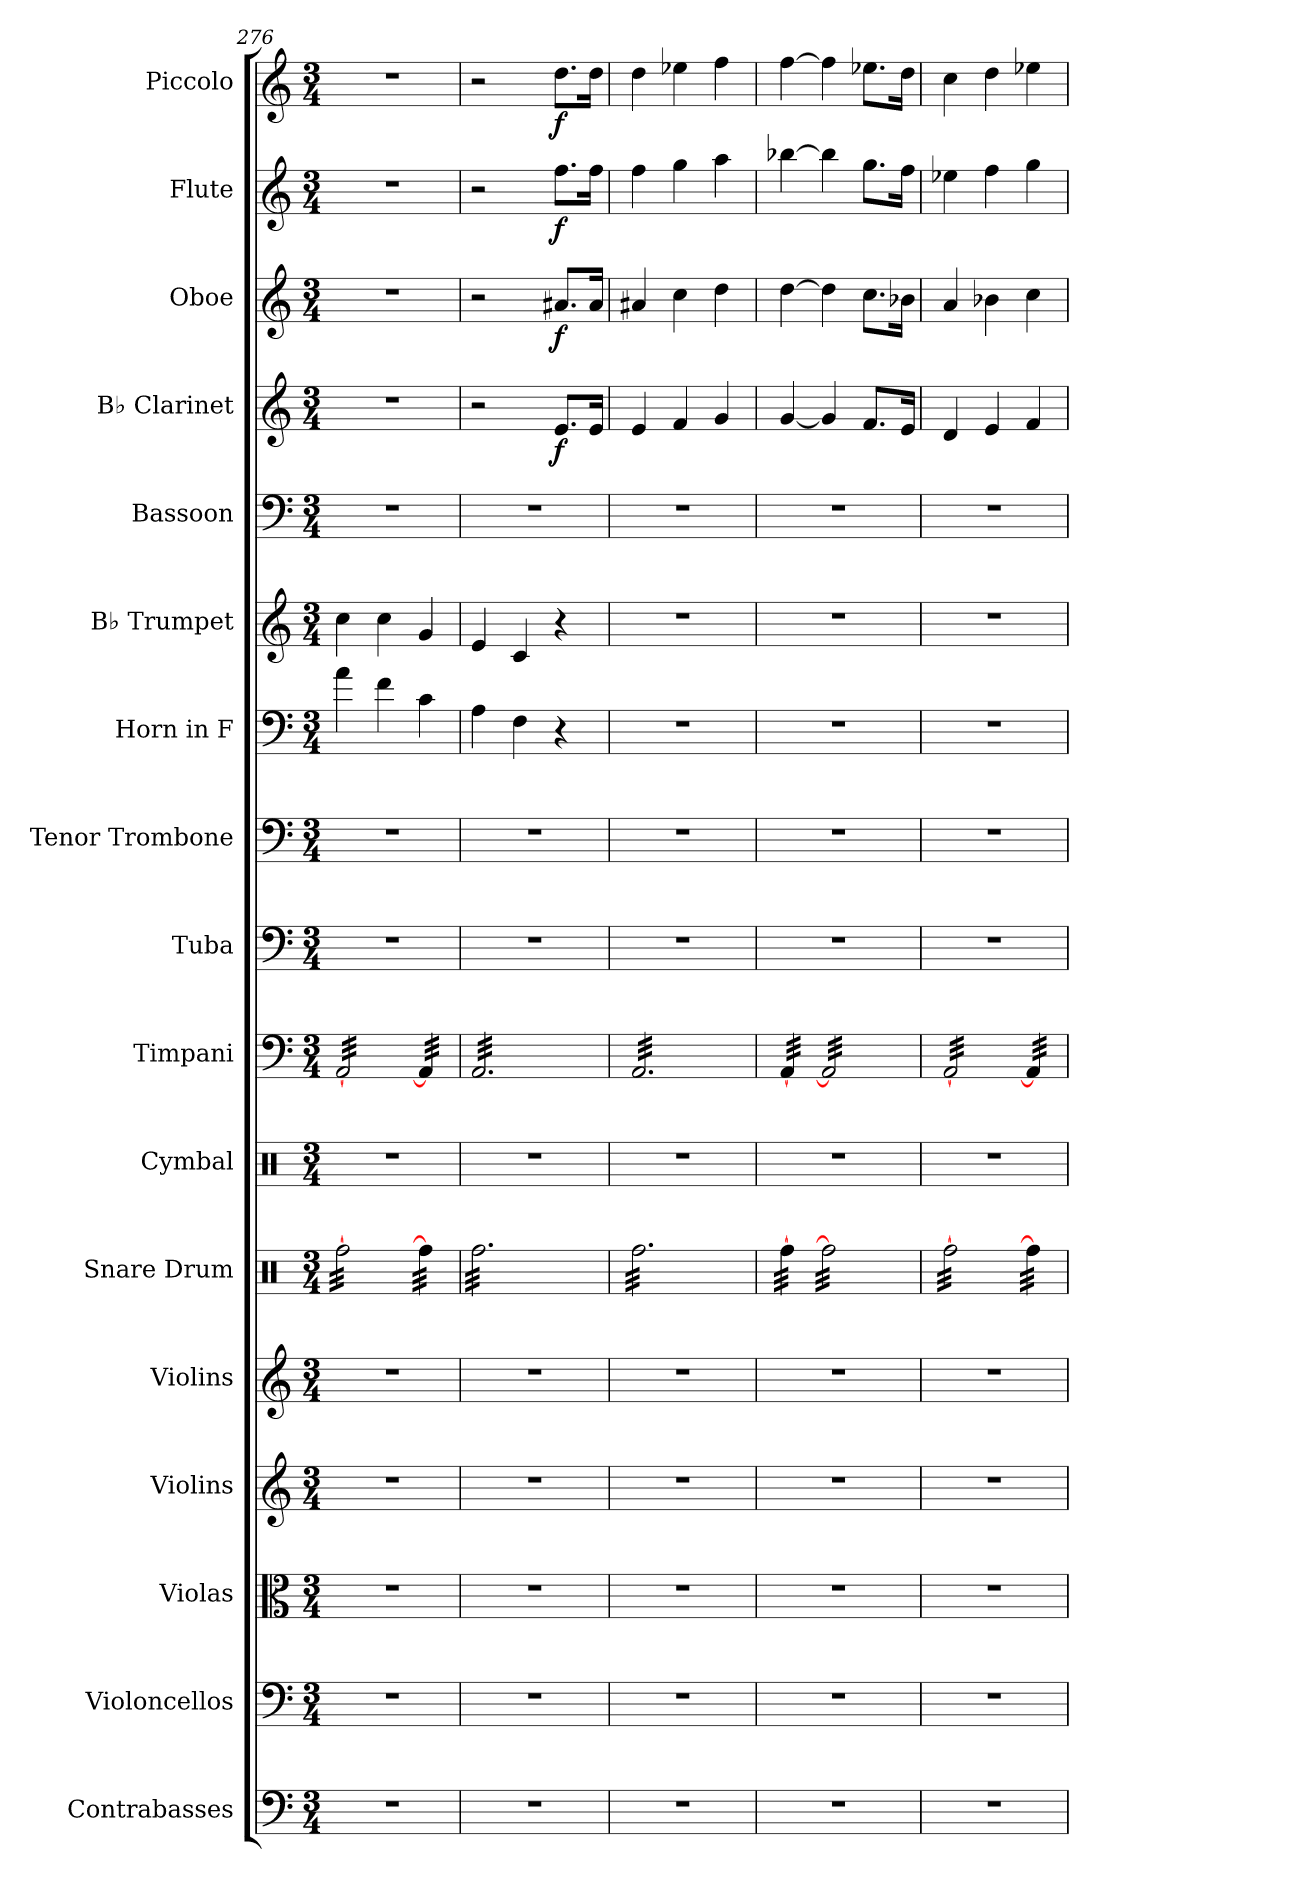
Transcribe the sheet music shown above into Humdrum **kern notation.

**kern	**kern	**kern	**kern	**kern	**kern	**kern	**kern	**kern	**kern	**kern	**kern	**kern	**kern	**dynam	**kern	**dynam	**kern	**dynam	**kern	**dynam
*part17	*part16	*part15	*part14	*part13	*part12	*part11	*part10	*part9	*part8	*part7	*part6	*part5	*part4	*part4	*part3	*part3	*part2	*part2	*part1	*part1
*staff17	*staff16	*staff15	*staff14	*staff13	*staff12	*staff11	*staff10	*staff9	*staff8	*staff7	*staff6	*staff5	*staff4	*staff4	*staff3	*staff3	*staff2	*staff2	*staff1	*staff1
*I"Contrabasses	*I"Violoncellos	*I"Violas	*I"Violins	*I"Violins	*I"Snare Drum	*I"Cymbal	*I"Timpani	*I"Tuba	*I"Tenor Trombone	*I"Horn in F	*I"B♭ Trumpet	*I"Bassoon	*I"B♭ Clarinet	*	*I"Oboe	*	*I"Flute	*	*I"Piccolo	*
*I'Cbs.	*I'Vcs.	*I'Vlas.	*I'Vlns.	*I'Vlns.	*I'S.D.	*I'Cym.	*I'Timp.	*I'Tba.	*I'T. Tbn.	*	*I'B♭ Tpt.	*I'Bsn.	*I'B♭ Cl.	*	*I'Ob.	*	*I'Fl.	*	*I'Picc.	*
*clefF4	*clefF4	*clefC3	*clefG2	*clefG2	*clefX	*clefX	*clefF4	*clefF4	*clefF4	*clefF4	*clefG2	*clefF4	*clefG2	*	*clefG2	*	*clefG2	*	*clefG2	*
*ITrd7c12	*	*	*	*	*	*	*	*	*	*ITrd4c7	*ITrd1c2	*	*ITrd1c2	*	*	*	*	*	*ITrd-7c-12	*
*k[]	*k[]	*k[]	*k[]	*k[]	*k[]	*k[]	*k[]	*k[]	*k[]	*k[b-]	*k[b-e-]	*k[]	*k[b-e-]	*	*k[]	*	*k[]	*	*k[]	*
*M3/4	*M3/4	*M3/4	*M3/4	*M3/4	*M3/4	*M3/4	*M3/4	*M3/4	*M3/4	*M3/4	*M3/4	*M3/4	*M3/4	*	*M3/4	*	*M3/4	*	*M3/4	*
=276	=276	=276	=276	=276	=276	=276	=276	=276	=276	=276	=276	=276	=276	=276	=276	=276	=276	=276	=276	=276
*	*	*	*	*	*tremolo	*	*	*	*	*	*	*	*	*	*	*	*	*	*	*
*	*	*	*	*	*	*	*tremolo	*	*	*	*	*	*	*	*	*	*	*	*	*
2.r	2.r	2.r	2.r	2.r	[32Rff\LLL	2.r	[32AA/LLL	2.r	2.r	4d\	4b-\	2.r	2.r	.	2.r	.	2.r	.	2.r	.
.	.	.	.	.	32Rff\	.	32AA/	.	.	.	.	.	.	.	.	.	.	.	.	.
.	.	.	.	.	32Rff\	.	32AA/	.	.	.	.	.	.	.	.	.	.	.	.	.
.	.	.	.	.	32Rff\	.	32AA/	.	.	.	.	.	.	.	.	.	.	.	.	.
.	.	.	.	.	32Rff\	.	32AA/	.	.	.	.	.	.	.	.	.	.	.	.	.
.	.	.	.	.	32Rff\	.	32AA/	.	.	.	.	.	.	.	.	.	.	.	.	.
.	.	.	.	.	32Rff\	.	32AA/	.	.	.	.	.	.	.	.	.	.	.	.	.
.	.	.	.	.	32Rff\	.	32AA/	.	.	.	.	.	.	.	.	.	.	.	.	.
.	.	.	.	.	32Rff\	.	32AA/	.	.	4B-\	4b-\	.	.	.	.	.	.	.	.	.
.	.	.	.	.	32Rff\	.	32AA/	.	.	.	.	.	.	.	.	.	.	.	.	.
.	.	.	.	.	32Rff\	.	32AA/	.	.	.	.	.	.	.	.	.	.	.	.	.
.	.	.	.	.	32Rff\	.	32AA/	.	.	.	.	.	.	.	.	.	.	.	.	.
.	.	.	.	.	32Rff\	.	32AA/	.	.	.	.	.	.	.	.	.	.	.	.	.
.	.	.	.	.	32Rff\	.	32AA/	.	.	.	.	.	.	.	.	.	.	.	.	.
.	.	.	.	.	32Rff\	.	32AA/	.	.	.	.	.	.	.	.	.	.	.	.	.
.	.	.	.	.	32Rff\JJJ	.	32AA/JJJ	.	.	.	.	.	.	.	.	.	.	.	.	.
.	.	.	.	.	32Rff\]LLL	.	32AA/]LLL	.	.	4F\	4f/	.	.	.	.	.	.	.	.	.
.	.	.	.	.	32Rff\	.	32AA/	.	.	.	.	.	.	.	.	.	.	.	.	.
.	.	.	.	.	32Rff\	.	32AA/	.	.	.	.	.	.	.	.	.	.	.	.	.
.	.	.	.	.	32Rff\	.	32AA/	.	.	.	.	.	.	.	.	.	.	.	.	.
.	.	.	.	.	32Rff\	.	32AA/	.	.	.	.	.	.	.	.	.	.	.	.	.
.	.	.	.	.	32Rff\	.	32AA/	.	.	.	.	.	.	.	.	.	.	.	.	.
.	.	.	.	.	32Rff\	.	32AA/	.	.	.	.	.	.	.	.	.	.	.	.	.
.	.	.	.	.	32Rff\JJJ	.	32AA/JJJ	.	.	.	.	.	.	.	.	.	.	.	.	.
=277	=277	=277	=277	=277	=277	=277	=277	=277	=277	=277	=277	=277	=277	=277	=277	=277	=277	=277	=277	=277
2.r	2.r	2.r	2.r	2.r	32Rff\LLL	2.r	32AA/LLL	2.r	2.r	4D\	4d/	2.r	2r	.	2r	.	2r	.	2r	.
.	.	.	.	.	32Rff\	.	32AA/	.	.	.	.	.	.	.	.	.	.	.	.	.
.	.	.	.	.	32Rff\	.	32AA/	.	.	.	.	.	.	.	.	.	.	.	.	.
.	.	.	.	.	32Rff\	.	32AA/	.	.	.	.	.	.	.	.	.	.	.	.	.
.	.	.	.	.	32Rff\	.	32AA/	.	.	.	.	.	.	.	.	.	.	.	.	.
.	.	.	.	.	32Rff\	.	32AA/	.	.	.	.	.	.	.	.	.	.	.	.	.
.	.	.	.	.	32Rff\	.	32AA/	.	.	.	.	.	.	.	.	.	.	.	.	.
.	.	.	.	.	32Rff\	.	32AA/	.	.	.	.	.	.	.	.	.	.	.	.	.
.	.	.	.	.	32Rff\	.	32AA/	.	.	4BB-\	4B-/	.	.	.	.	.	.	.	.	.
.	.	.	.	.	32Rff\	.	32AA/	.	.	.	.	.	.	.	.	.	.	.	.	.
.	.	.	.	.	32Rff\	.	32AA/	.	.	.	.	.	.	.	.	.	.	.	.	.
.	.	.	.	.	32Rff\	.	32AA/	.	.	.	.	.	.	.	.	.	.	.	.	.
.	.	.	.	.	32Rff\	.	32AA/	.	.	.	.	.	.	.	.	.	.	.	.	.
.	.	.	.	.	32Rff\	.	32AA/	.	.	.	.	.	.	.	.	.	.	.	.	.
.	.	.	.	.	32Rff\	.	32AA/	.	.	.	.	.	.	.	.	.	.	.	.	.
.	.	.	.	.	32Rff\	.	32AA/	.	.	.	.	.	.	.	.	.	.	.	.	.
!	!	!	!	!	!	!	!	!	!	!	!	!	!	!LO:DY:b	!	!LO:DY:b	!	!LO:DY:b	!	!LO:DY:b
.	.	.	.	.	32Rff\	.	32AA/	.	.	4r	4r	.	8.d/L	f	8.a#X/L	f	8.ff\L	f	8.ddd\L	f
.	.	.	.	.	32Rff\	.	32AA/	.	.	.	.	.	.	.	.	.	.	.	.	.
.	.	.	.	.	32Rff\	.	32AA/	.	.	.	.	.	.	.	.	.	.	.	.	.
.	.	.	.	.	32Rff\	.	32AA/	.	.	.	.	.	.	.	.	.	.	.	.	.
.	.	.	.	.	32Rff\	.	32AA/	.	.	.	.	.	.	.	.	.	.	.	.	.
.	.	.	.	.	32Rff\	.	32AA/	.	.	.	.	.	.	.	.	.	.	.	.	.
.	.	.	.	.	32Rff\	.	32AA/	.	.	.	.	.	16d/Jk	.	16a#/Jk	.	16ff\Jk	.	16ddd\Jk	.
.	.	.	.	.	32Rff\JJJ	.	32AA/JJJ	.	.	.	.	.	.	.	.	.	.	.	.	.
=278	=278	=278	=278	=278	=278	=278	=278	=278	=278	=278	=278	=278	=278	=278	=278	=278	=278	=278	=278	=278
2.r	2.r	2.r	2.r	2.r	32Rff\LLL	2.r	32AA/LLL	2.r	2.r	2.r	2.r	2.r	4d/	.	4a#X/	.	4ff\	.	4ddd\	.
.	.	.	.	.	32Rff\	.	32AA/	.	.	.	.	.	.	.	.	.	.	.	.	.
.	.	.	.	.	32Rff\	.	32AA/	.	.	.	.	.	.	.	.	.	.	.	.	.
.	.	.	.	.	32Rff\	.	32AA/	.	.	.	.	.	.	.	.	.	.	.	.	.
.	.	.	.	.	32Rff\	.	32AA/	.	.	.	.	.	.	.	.	.	.	.	.	.
.	.	.	.	.	32Rff\	.	32AA/	.	.	.	.	.	.	.	.	.	.	.	.	.
.	.	.	.	.	32Rff\	.	32AA/	.	.	.	.	.	.	.	.	.	.	.	.	.
.	.	.	.	.	32Rff\	.	32AA/	.	.	.	.	.	.	.	.	.	.	.	.	.
.	.	.	.	.	32Rff\	.	32AA/	.	.	.	.	.	4e-/	.	4cc\	.	4gg\	.	4eee-X\	.
.	.	.	.	.	32Rff\	.	32AA/	.	.	.	.	.	.	.	.	.	.	.	.	.
.	.	.	.	.	32Rff\	.	32AA/	.	.	.	.	.	.	.	.	.	.	.	.	.
.	.	.	.	.	32Rff\	.	32AA/	.	.	.	.	.	.	.	.	.	.	.	.	.
.	.	.	.	.	32Rff\	.	32AA/	.	.	.	.	.	.	.	.	.	.	.	.	.
.	.	.	.	.	32Rff\	.	32AA/	.	.	.	.	.	.	.	.	.	.	.	.	.
.	.	.	.	.	32Rff\	.	32AA/	.	.	.	.	.	.	.	.	.	.	.	.	.
.	.	.	.	.	32Rff\	.	32AA/	.	.	.	.	.	.	.	.	.	.	.	.	.
.	.	.	.	.	32Rff\	.	32AA/	.	.	.	.	.	4f/	.	4dd\	.	4aa\	.	4fff\	.
.	.	.	.	.	32Rff\	.	32AA/	.	.	.	.	.	.	.	.	.	.	.	.	.
.	.	.	.	.	32Rff\	.	32AA/	.	.	.	.	.	.	.	.	.	.	.	.	.
.	.	.	.	.	32Rff\	.	32AA/	.	.	.	.	.	.	.	.	.	.	.	.	.
.	.	.	.	.	32Rff\	.	32AA/	.	.	.	.	.	.	.	.	.	.	.	.	.
.	.	.	.	.	32Rff\	.	32AA/	.	.	.	.	.	.	.	.	.	.	.	.	.
.	.	.	.	.	32Rff\	.	32AA/	.	.	.	.	.	.	.	.	.	.	.	.	.
.	.	.	.	.	32Rff\JJJ	.	32AA/JJJ	.	.	.	.	.	.	.	.	.	.	.	.	.
!!LO:PB:g=z
=279	=279	=279	=279	=279	=279	=279	=279	=279	=279	=279	=279	=279	=279	=279	=279	=279	=279	=279	=279	=279
2.r	2.r	2.r	2.r	2.r	[32Rff\LLL	2.r	[32AA/LLL	2.r	2.r	2.r	2.r	2.r	[4f/	.	[4dd\	.	[4bb-X\	.	[4fff\	.
.	.	.	.	.	32Rff\	.	32AA/	.	.	.	.	.	.	.	.	.	.	.	.	.
.	.	.	.	.	32Rff\	.	32AA/	.	.	.	.	.	.	.	.	.	.	.	.	.
.	.	.	.	.	32Rff\	.	32AA/	.	.	.	.	.	.	.	.	.	.	.	.	.
.	.	.	.	.	32Rff\	.	32AA/	.	.	.	.	.	.	.	.	.	.	.	.	.
.	.	.	.	.	32Rff\	.	32AA/	.	.	.	.	.	.	.	.	.	.	.	.	.
.	.	.	.	.	32Rff\	.	32AA/	.	.	.	.	.	.	.	.	.	.	.	.	.
.	.	.	.	.	32Rff\JJJ	.	32AA/JJJ	.	.	.	.	.	.	.	.	.	.	.	.	.
.	.	.	.	.	32Rff\]LLL	.	32AA/]LLL	.	.	.	.	.	4f/]	.	4dd\]	.	4bb-\]	.	4fff\]	.
.	.	.	.	.	32Rff\	.	32AA/	.	.	.	.	.	.	.	.	.	.	.	.	.
.	.	.	.	.	32Rff\	.	32AA/	.	.	.	.	.	.	.	.	.	.	.	.	.
.	.	.	.	.	32Rff\	.	32AA/	.	.	.	.	.	.	.	.	.	.	.	.	.
.	.	.	.	.	32Rff\	.	32AA/	.	.	.	.	.	.	.	.	.	.	.	.	.
.	.	.	.	.	32Rff\	.	32AA/	.	.	.	.	.	.	.	.	.	.	.	.	.
.	.	.	.	.	32Rff\	.	32AA/	.	.	.	.	.	.	.	.	.	.	.	.	.
.	.	.	.	.	32Rff\	.	32AA/	.	.	.	.	.	.	.	.	.	.	.	.	.
.	.	.	.	.	32Rff\	.	32AA/	.	.	.	.	.	8.e-/L	.	8.cc\L	.	8.gg\L	.	8.eee-X\L	.
.	.	.	.	.	32Rff\	.	32AA/	.	.	.	.	.	.	.	.	.	.	.	.	.
.	.	.	.	.	32Rff\	.	32AA/	.	.	.	.	.	.	.	.	.	.	.	.	.
.	.	.	.	.	32Rff\	.	32AA/	.	.	.	.	.	.	.	.	.	.	.	.	.
.	.	.	.	.	32Rff\	.	32AA/	.	.	.	.	.	.	.	.	.	.	.	.	.
.	.	.	.	.	32Rff\	.	32AA/	.	.	.	.	.	.	.	.	.	.	.	.	.
.	.	.	.	.	32Rff\	.	32AA/	.	.	.	.	.	16d/Jk	.	16b-X\Jk	.	16ff\Jk	.	16ddd\Jk	.
.	.	.	.	.	32Rff\JJJ	.	32AA/JJJ	.	.	.	.	.	.	.	.	.	.	.	.	.
=280	=280	=280	=280	=280	=280	=280	=280	=280	=280	=280	=280	=280	=280	=280	=280	=280	=280	=280	=280	=280
2.r	2.r	2.r	2.r	2.r	[32Rff\LLL	2.r	[32AA/LLL	2.r	2.r	2.r	2.r	2.r	4c/	.	4a/	.	4ee-X\	.	4ccc\	.
.	.	.	.	.	32Rff\	.	32AA/	.	.	.	.	.	.	.	.	.	.	.	.	.
.	.	.	.	.	32Rff\	.	32AA/	.	.	.	.	.	.	.	.	.	.	.	.	.
.	.	.	.	.	32Rff\	.	32AA/	.	.	.	.	.	.	.	.	.	.	.	.	.
.	.	.	.	.	32Rff\	.	32AA/	.	.	.	.	.	.	.	.	.	.	.	.	.
.	.	.	.	.	32Rff\	.	32AA/	.	.	.	.	.	.	.	.	.	.	.	.	.
.	.	.	.	.	32Rff\	.	32AA/	.	.	.	.	.	.	.	.	.	.	.	.	.
.	.	.	.	.	32Rff\	.	32AA/	.	.	.	.	.	.	.	.	.	.	.	.	.
.	.	.	.	.	32Rff\	.	32AA/	.	.	.	.	.	4d/	.	4b-X\	.	4ff\	.	4ddd\	.
.	.	.	.	.	32Rff\	.	32AA/	.	.	.	.	.	.	.	.	.	.	.	.	.
.	.	.	.	.	32Rff\	.	32AA/	.	.	.	.	.	.	.	.	.	.	.	.	.
.	.	.	.	.	32Rff\	.	32AA/	.	.	.	.	.	.	.	.	.	.	.	.	.
.	.	.	.	.	32Rff\	.	32AA/	.	.	.	.	.	.	.	.	.	.	.	.	.
.	.	.	.	.	32Rff\	.	32AA/	.	.	.	.	.	.	.	.	.	.	.	.	.
.	.	.	.	.	32Rff\	.	32AA/	.	.	.	.	.	.	.	.	.	.	.	.	.
.	.	.	.	.	32Rff\JJJ	.	32AA/JJJ	.	.	.	.	.	.	.	.	.	.	.	.	.
.	.	.	.	.	32Rff\]LLL	.	32AA/]LLL	.	.	.	.	.	4e-/	.	4cc\	.	4gg\	.	4eee-X\	.
.	.	.	.	.	32Rff\	.	32AA/	.	.	.	.	.	.	.	.	.	.	.	.	.
.	.	.	.	.	32Rff\	.	32AA/	.	.	.	.	.	.	.	.	.	.	.	.	.
.	.	.	.	.	32Rff\	.	32AA/	.	.	.	.	.	.	.	.	.	.	.	.	.
.	.	.	.	.	32Rff\	.	32AA/	.	.	.	.	.	.	.	.	.	.	.	.	.
.	.	.	.	.	32Rff\	.	32AA/	.	.	.	.	.	.	.	.	.	.	.	.	.
.	.	.	.	.	32Rff\	.	32AA/	.	.	.	.	.	.	.	.	.	.	.	.	.
.	.	.	.	.	32Rff\JJJ	.	32AA/JJJ	.	.	.	.	.	.	.	.	.	.	.	.	.
*	*	*	*	*	*	*	*Xtremolo	*	*	*	*	*	*	*	*	*	*	*	*	*
*	*	*	*	*	*Xtremolo	*	*	*	*	*	*	*	*	*	*	*	*	*	*	*
=	=	=	=	=	=	=	=	=	=	=	=	=	=	=	=	=	=	=	=	=
*-	*-	*-	*-	*-	*-	*-	*-	*-	*-	*-	*-	*-	*-	*-	*-	*-	*-	*-	*-	*-
